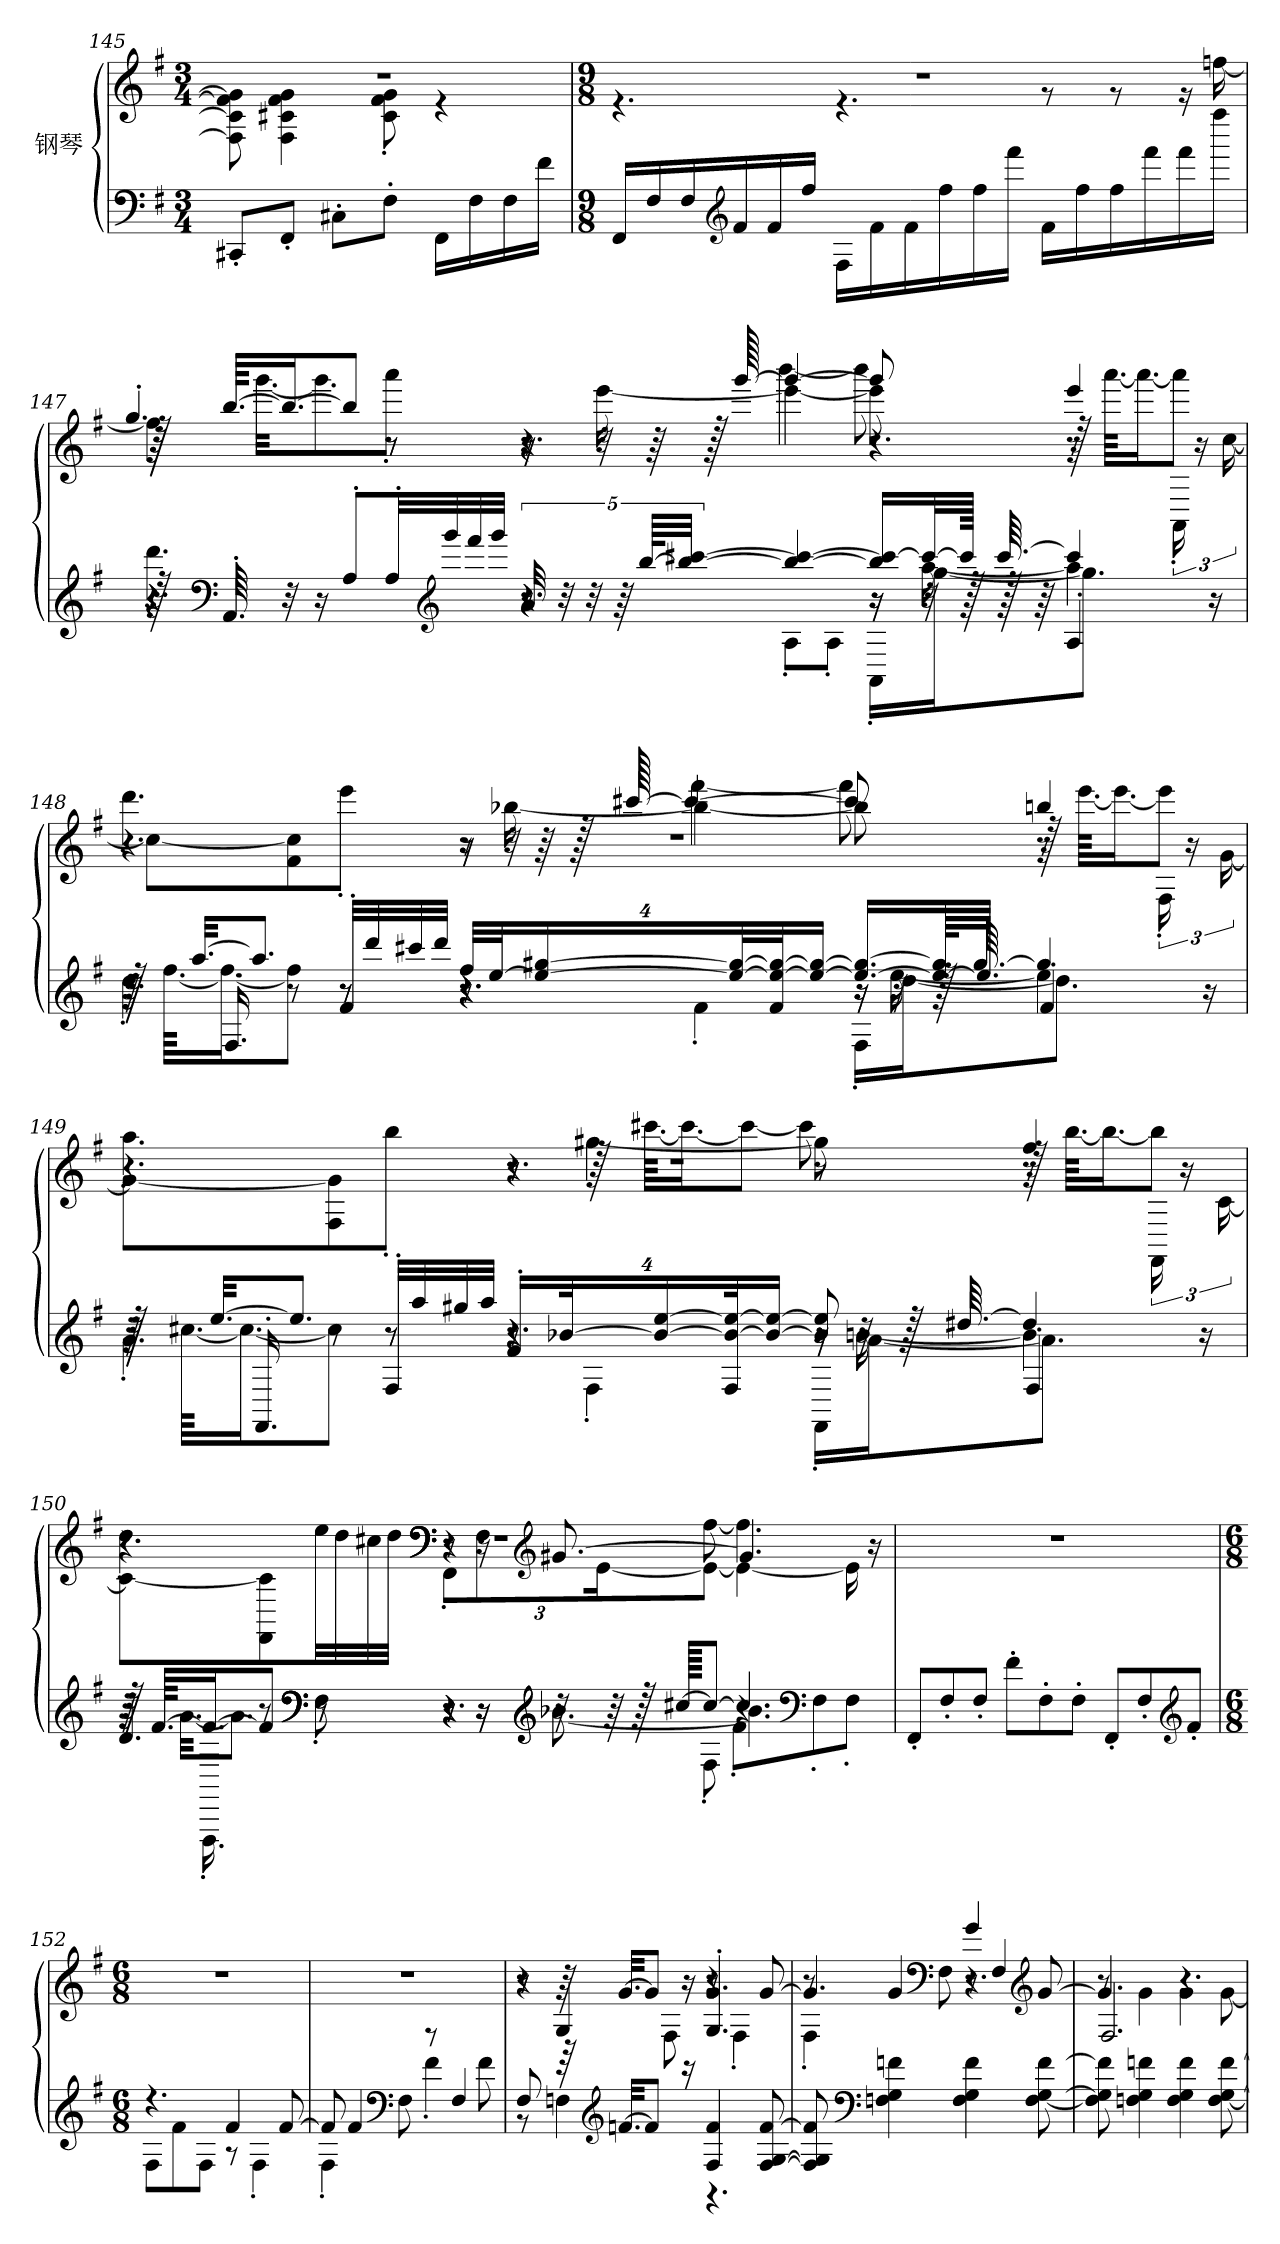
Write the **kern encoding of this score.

**kern	**kern
*part1	*part1
*staff2	*staff1
*I"钢琴	*
!!LO:LB:g=z
*clefF4	*clefG2
*k[f#]	*k[f#]
*M3/4	*M3/4
=145	=145
*	*^
8CC#X'/L	2.r	8F#\] 8c#\] 8f#\] 8g\]
8FF#'/J	.	4F#\ 4c#X\ 4f#\ 4g\
8C#X'\L	.	.
8F#'\J	.	8c#\' 8f#\' 8g\'
16FF#\LL	.	4r
16F#\	.	.
16F#\	.	.
16f#\JJ	.	.
=146	=146	=146
*M9/8	*M9/8	*
16FF#/LL	8%9r	4.r
16F#/	.	.
16F#/	.	.
*clefG2	*	*
16f#/	.	.
16f#/	.	.
16ff#/JJ	.	.
16F#\LL	.	4.r
16f#\	.	.
16f#\	.	.
16ff#\	.	.
16ff#\	.	.
16fff#\JJ	.	.
16f#\LL	.	8r
16ff#\	.	.
16ff#\	.	8r
16fff#\	.	.
16fff#\	.	16r
16ffff#\JJ	.	[16ffn\
!!LO:LB:g=z
=147	=147	=147
*^	*^	*
*	*^	*	*	*^
*	*	*^	*	*	*	*
4.r	4.r	128r	4.ddd'\	128r	4ff\]	4.gg'/	64r
*clefF4	*	*	*	*	*	*	*
.	.	64.AA'/	.	[64.bb/KKLL	.	.	.
.	.	.	.	.	.	.	[32.ggg\KKL
.	.	32r	.	16.bb/J_	.	.	.
.	.	16r	.	.	.	.	8.ggg\]
.	.	8A'/L	.	8bb/J]	.	.	.
.	.	32A'/LL	.	8r	8r	.	8aaa'\J
*clefG2	*	*	*	*	*	*	*
.	.	32ggg/	.	.	.	.	.
.	.	32fff#/	.	.	.	.	.
.	.	32ggg/JJJ	.	.	.	.	.
4.r	4.r	40a/	8r	16r	16r	4.r	8r
.	.	40r	.	.	.	.	.
.	.	40r	.	.	.	.	.
.	.	.	.	32r	[16eee\	.	.
.	.	80r	.	.	.	.	.
.	.	[80bb/KLLL	.	.	.	.	.
.	.	.	.	64r	.	.	.
.	.	40bb/_ [40ccc#X/JJJ	.	.	.	.	.
.	.	.	.	128r	.	.	.
.	.	.	.	[128ggg/	.	.	.
.	.	4bb/_ 4ccc#/_	8A'\L	4ggg/_	4eee\_	.	[4bbb\
.	.	.	8A'\J	.	.	.	.
16r	16r	16bb/] 16ccc#/_LL	16AA'\LL	8ggg/]	8eee\]	4.r	8bbb\]
32r	[16aa\	32ccc#/L_	[16gg\J	.	.	.	.
128r	.	128ccc#/JJJkk]	.	.	.	.	.
[64.ccc#/	.	128r	.	.	.	.	.
.	.	64r	.	.	.	.	.
4ccc#/]	4aa\]	4A'/	8.gg\J]	4eee/	128r	.	8r
.	.	.	.	.	[64.aaa\KKLL	.	.
.	.	.	.	.	16.aaa\J_	.	.
.	.	.	.	.	8aaa\J]	.	24AA'\
.	.	.	.	.	.	.	24r
.	.	.	16r	.	.	.	.
.	.	.	.	.	.	.	[24cc\
!!LO:LB:g=z	!!	!!	!!
=148	=148	=148	=148	=148	=148	=148	=148
64r	128r	32r	4.dd'\	8%9r	4.ddd'\	4.r	8cc\L_
.	[64.ff#\KKLL	.	.	.	.	.	.
[32.aa/KKL	.	.	.	.	.	.	.
.	16.ff#\J_	16.F#'/	.	.	.	.	.
8.aa/J]	.	.	.	.	.	.	.
.	8ff#\J]	8r	.	.	.	.	8f#\ 8cc\]
8r	8r	32f#'/LLL	.	.	.	.	8eee'\J
.	.	32ddd/	.	.	.	.	.
.	.	32ccc#X/	.	.	.	.	.
.	.	32ddd/JJJ	.	.	.	.	.
*	*	*Xbrackettup	*	*	*	*	*
4.r	4.r	64%3ff#/LL	8r	.	16r	16r	8r
.	.	[64%3ee/J	.	.	.	.	.
.	.	.	.	.	[16bb-X\	32r	.
.	.	32%3ee/_ [32%3gg#X/	.	.	.	64r	.
.	.	.	.	.	.	128r	.
.	.	.	.	.	.	[128ccc#X/	.
.	.	.	4f#'\	.	4bb-\_	4ccc#/_	[4fff#\
.	.	64%3ee/_ 64%3gg#/_L	.	.	.	.	.
.	.	64%3f#/ 64%3ee/_ 64%3gg#/_J	.	.	.	.	.
.	.	32%3ee/_ 32%3gg#/_J	.	.	.	.	.
16r	16r	16.ee/_ 16.gg#/_LL	16F#'\LL	.	8bb-\]	8ccc#/]	8fff#\]
32r	[16ee\	.	[16dd\J	.	.	.	.
128r	.	128ee/_ 128gg#/]KLL	.	.	.	.	.
[64.gg#/	.	64.ee/JJJJ]	.	.	.	.	.
4gg#/]	4ee\]	4f#'/	8.dd\J]	.	128r	4bbn/	8r
.	.	.	.	.	[64.eee\KKLL	.	.
.	.	.	.	.	16.eee\J_	.	.
.	.	.	.	.	8eee\J]	.	24F#'\
.	.	.	.	.	.	.	24r
.	.	.	16r	.	.	.	.
.	.	.	.	.	.	.	[24g\
!!LO:LB:g=z	!!	!!	!!
=149	=149	=149	=149	=149	=149	=149	=149
64r	128r	32r	4.a'\	8%9r	4.aa'\	4.r	8g\L_
.	[64.cc#X\KKLL	.	.	.	.	.	.
[32.ee/KKL	.	.	.	.	.	.	.
.	16.cc#\J_	16.FF#'/	.	.	.	.	.
8.ee/J]	.	.	.	.	.	.	.
.	8cc#\J]	8r	.	.	.	.	8F#\ 8g\]
8r	8r	32F#'/LLL	.	.	.	.	8bb'\J
.	.	32aa/	.	.	.	.	.
.	.	32gg#X/	.	.	.	.	.
.	.	32aa/JJJ	.	.	.	.	.
4.r	4.r	32%3f#'/L	8r	.	8r	4.r	8r
.	.	[64%3b-X/K	.	.	.	.	.
.	.	.	4F#'\	.	[4gg#X\	.	128r
.	.	.	.	.	.	.	[64.ccc#X\KKLL
.	.	32%3b-/_ [32%3ee/	.	.	.	.	.
.	.	.	.	.	.	.	16.ccc#\J_
.	.	64%3F#/ 64%3b-/_ 64%3ee/_K	.	.	.	.	.
.	.	.	.	.	.	.	8ccc#\J_
.	.	32%3b-/_ 32%3ee/_J	.	.	.	.	.
16r	16r	8b-/] 8ee/]	16FF#'\LL	.	8gg#\]	8r	8ccc#\]
32r	[16bn\	.	[16a\J	.	.	.	.
128r	.	.	.	.	.	.	.
[64.dd#X/	.	.	.	.	.	.	.
4dd#/]	4b\]	4F#'/	8.a\J]	.	128r	4ff#/	8r
.	.	.	.	.	[64.bb\KKLL	.	.
.	.	.	.	.	16.bb\J_	.	.
.	.	.	.	.	8bb\J]	.	24FF#\
.	.	.	.	.	.	.	24r
.	.	.	16r	.	.	.	.
.	.	.	.	.	.	.	[24c\
!!LO:LB:g=z	!!	!!	!!
=150	=150	=150	=150	=150	=150	=150	=150
*	*	*	*	*MM127	*	*	*
128r	64r	4.d'/	32r	8%9r	4.dd'\	4.r	8c\L_
[64.f#/KKLL	.	.	.	.	.	.	.
.	[32.a\KKL	.	.	.	.	.	.
16.f#/J_	.	.	16.FFF#'\	.	.	.	.
.	8.a\J]	.	.	.	.	.	.
8f#/J]	.	.	8r	.	.	.	8FF#\ 8c\]
*clefF4	*	*	*	*	*	*	*
8r	8r	.	8F#'\	.	.	.	32ee\LL
.	.	.	.	.	.	.	32dd\
.	.	.	.	.	.	.	32cc#X\
.	.	.	.	.	.	.	32dd\JJJ
*	*	*	*	*clefF4	*	*	*
*	*	*	*	*MM105	*	*	*
8r	8r	4.r	4r	.	4r	8r	8FF#'\L
*	*	*	*	*	*	*	*Xbrackettup
16r	16r	.	.	.	.	16r	12F#\
*clefG2	*	*	*	*clefG2	*	*	*
32r	[8.b-X\	.	.	.	.	[8.g#X/	.
.	.	.	.	.	.	.	[24e\K
64r	.	.	.	.	.	.	.
128r	.	.	.	.	.	.	.
[128cc#X/KKKKL	.	.	.	.	.	.	.
8cc#/J_	.	.	8F#'\	.	[8ff#\	.	8e\J_
4.cc#/]	4.b-\]	4.r	8f#'\L	.	4.ff#\]	4.g#/]	4e\_
*clefF4	*	*	*	*	*	*	*
.	.	.	8F#'\	.	.	.	.
.	.	.	8F#'\J	.	.	.	16e\]
.	.	.	.	.	.	.	16r
*v	*v	*v	*v	*	*	*	*
*	*v	*v	*v	*v
!!LO:PB:g=z
=151	=151
*	*MM138
8FF#'/L	8%9r
8F#'/	.
8F#'/J	.
8f#'\L	.
8F#'\	.
8F#'\J	.
8FF#'/L	.
8F#'/	.
*clefG2	*
8f#'/J	.
=152	=152
*M6/8	*M6/8
*^	*
4.r	8F#\L	2.r
.	8f#\	.
.	8F#\J	.
4f#/	8r	.
.	4F#'\	.
[8f#/	.	.
=153	=153	=153
8f#/]	4F#'\	2.r
4f#/	.	.
*clefF4	*	*
.	8F#\	.
8r	4f#'\	.
4F#/	.	.
.	8f#\	.
=154	=154	=154
*	*	*^
*	*	*	*^
8F#/	8r	8r	4r	8r
64r	4Fn\	4G/	.	64r
*clefG2	*	*	*	*
[32.fn/KKL	.	.	.	[32.g/KKL
8f/J]	.	.	.	8g/J]
.	.	.	8F#\	.
16r	.	.	.	16r
4F/ 4f/	4.r	4.G/' 4.g/'	8r	4r
.	.	.	4F#'\	.
[8F/ [8G/ [8f/	.	.	.	[8g/
*v	*v	*	*	*
!!LO:LB:g=z	!!	!!
=155	=155	=155	=155
8F/] 8G/] 8f/]	8r	4F#'\	4.g/]
*clefF4	*	*	*
4Fn\ 4G\ 4fn\	4g/	.	.
*	*clefF4	*	*
.	.	8F#\	.
4F\ 4G\ 4f\	4g/	4.r	8r
.	.	.	4F#/
*	*clefG2	*	*
[8F\ [8G\ [8f\	[8g/	.	.
=156	=156	=156	=156
8F\] 8G\] 8f\]	4.g/]	8r	2.F#/
*	*MM120	*	*
4Fn\ 4G\ 4fn\	.	4g\	.
4F\ 4G\ 4f\	4.r	4g\	.
[8F\ [8G\ [8f\	.	[8g\	.
*	*v	*v	*v
=	=
*-	*-
